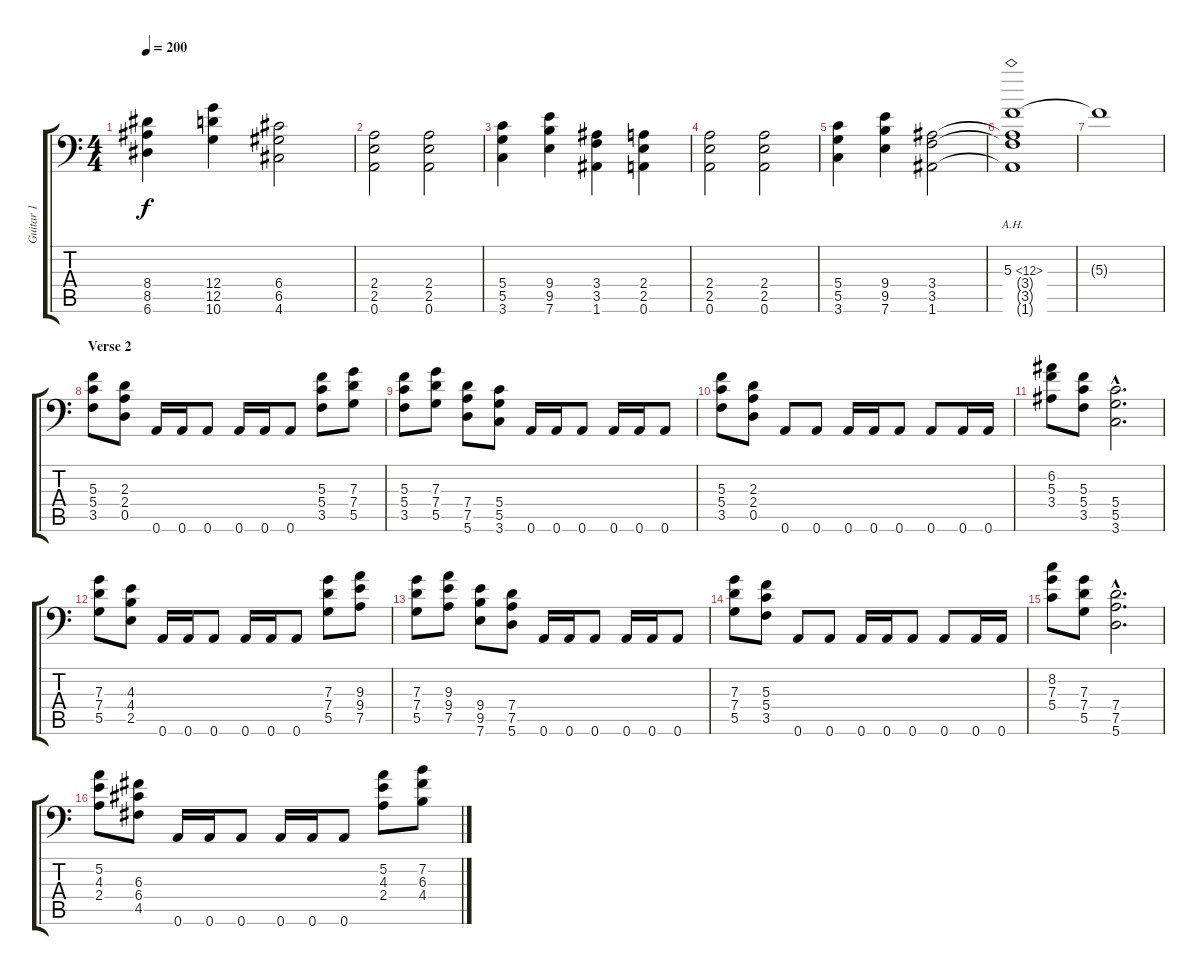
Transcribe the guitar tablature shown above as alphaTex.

\track ("Guitar 1" "Guitar 1") {instrument overdrivenguitar}
\staff {score tabs}
\tuning (A3 E3 C3 G2 D2 A1) {hide}
\ts (4 4)
\tempo 200
\clef f4
\ks c
(8.4 8.5 6.6).4{dy f} (12.4 12.5 10.6).4 (6.4 6.5 4.6).2 |
(2.4 2.5 0.6).2 (2.4 2.5 0.6).2 |
(5.4 5.5 3.6).4 (9.4 9.5 7.6).4 (3.4 3.5 1.6).4 (2.4 2.5 0.6).4 |
(2.4 2.5 0.6).2 (2.4 2.5 0.6).2 |
(5.4 5.5 3.6).4 (9.4 9.5 7.6).4 (3.4 3.5 1.6).2 |
(5.3{ah 7} 3.4{t} 3.5{t} 1.6{t}).1{instrument guitarharmonics} |
5.3{t}.1 |
\section ("" "Verse 2")
(5.3 5.4 3.5).8{instrument overdrivenguitar} (2.3 2.4 0.5).8 0.6.16 0.6.16 0.6.8 0.6.16 0.6.16 0.6.8 (5.3 5.4 3.5).8 (7.3 7.4 5.5).8 |
(5.3 5.4 3.5).8 (7.3 7.4 5.5).8 (7.4 7.5 5.6).8 (5.4 5.5 3.6).8 0.6.16 0.6.16 0.6.8 0.6.16 0.6.16 0.6.8 |
(5.3 5.4 3.5).8 (2.3 2.4 0.5).8 0.6.8 0.6.8 0.6.16 0.6.16 0.6.8 0.6.8 0.6.16 0.6.16 |
(6.2 5.3 3.4).8 (5.3 5.4 3.5).8 (5.4{hac} 5.5{hac} 3.6{hac}).2{d} |
(7.3 7.4 5.5).8 (4.3 4.4 2.5).8 0.6.16 0.6.16 0.6.8 0.6.16 0.6.16 0.6.8 (7.3 7.4 5.5).8 (9.3 9.4 7.5).8 |
(7.3 7.4 5.5).8 (9.3 9.4 7.5).8 (9.4 9.5 7.6).8 (7.4 7.5 5.6).8 0.6.16 0.6.16 0.6.8 0.6.16 0.6.16 0.6.8 |
(7.3 7.4 5.5).8 (5.3 5.4 3.5).8 0.6.8 0.6.8 0.6.16 0.6.16 0.6.8 0.6.8 0.6.16 0.6.16 |
(8.2 7.3 5.4).8 (7.3 7.4 5.5).8 (7.4{hac} 7.5{hac} 5.6{hac}).2{d} |
(5.2 4.3 2.4).8 (6.3 6.4 4.5).8 0.6.16 0.6.16 0.6.8 0.6.16 0.6.16 0.6.8 (5.2 4.3 2.4).8 (7.2 6.3 4.4).8
